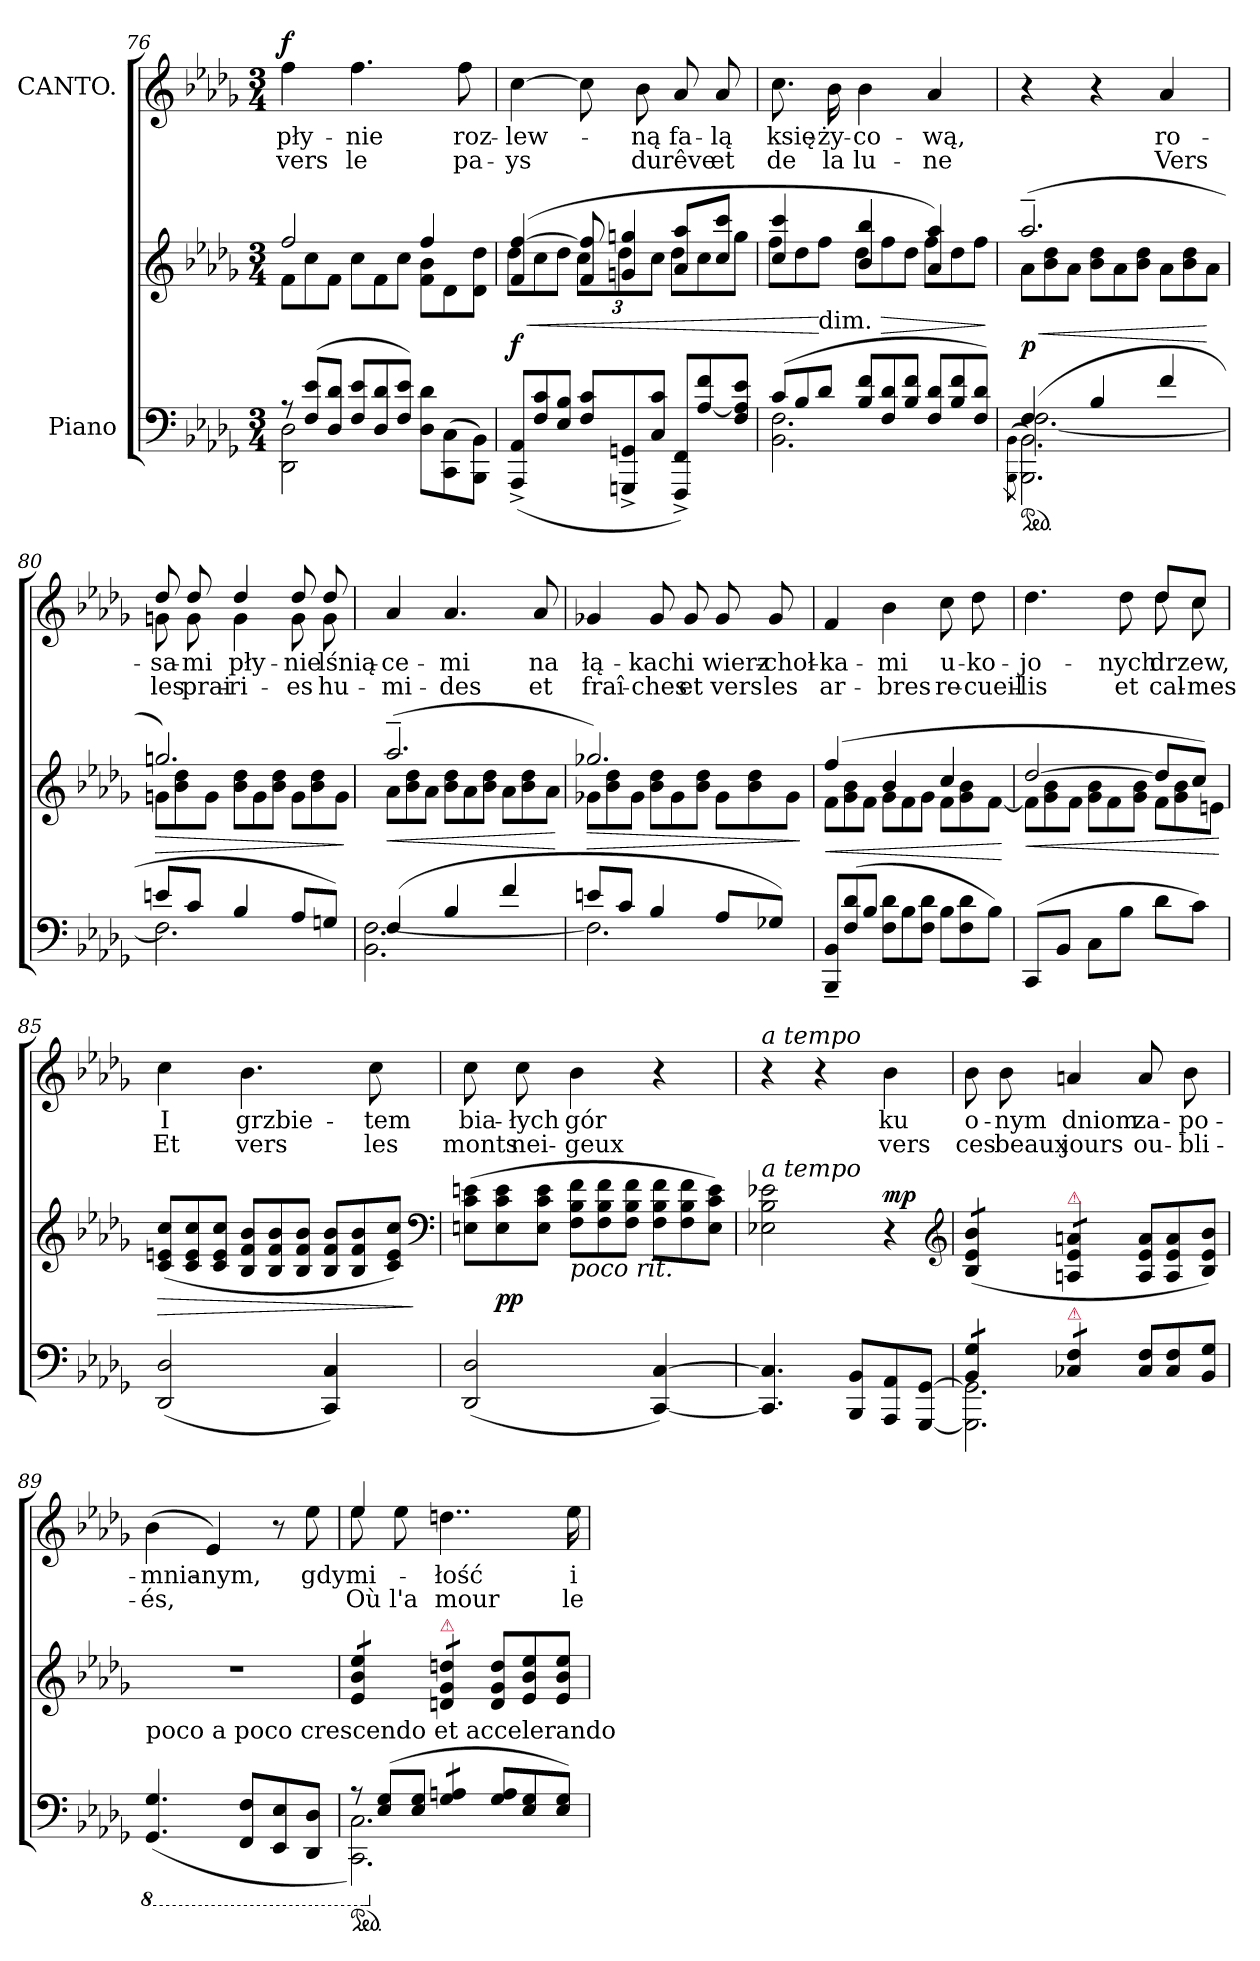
**kern	**kern	**dynam	**kern	**text	**text	**dynam
*part2	*part2	*part2	*part1	*part1	*part1	*part1
*staff3	*staff2	*staff2/3	*staff1	*staff1	*staff1	*staff1
*I"Piano	*	*	*I"CANTO.	*	*	*
*clefF4	*clefG2	*	*clefG2	*	*	*
*k[b-e-a-d-g-]	*k[b-e-a-d-g-]	*	*k[b-e-a-d-g-]	*	*	*
*M3/4	*M3/4	*	*M3/4	*	*	*
=76	=76	=76	=76	=76	=76	=76
*	*^	*	*	*	*	*
*Xtuplet	*	*Xtuplet	*	*	*	*	*
*^	*	*	*	*	*	*	*
!	!	!	!	!	!	!	!	!LO:DY:a
12r	2DD-\ 2D-\	2ff/	12f\L	.	4ff\	pły-	vers	f
(<12F/ 12e-/L	.	.	12cc\	.	.	.	.	.
12D-/ 12d-/J	.	.	12f\J	.	.	.	.	.
12F/ 12e-/L	.	.	12cc\L	.	4.ff\	-nie	le	.
12D-/ 12d-/	.	.	12f\	.	.	.	.	.
12F/ 12e-/J)	.	.	12cc\J	.	.	.	.	.
12D-\ 12d-\L	4ryy	4ff/	12f\ 12b-\L	.	.	.	.	.
(12CC\ 12C\	.	.	12d-\	.	.	.	.	.
.	.	.	.	.	8ff\	roz-	pa-	.
12BBB-\ 12BB-\J)	.	.	12d-\ 12dd-\J	.	.	.	.	.
*v	*v	*	*	*	*	*	*	*
=77	=77	=77	=77	=77	=77	=77	=77
(12AAA-^/ 12AA-^/L	(4f/ [4ff/	12dd-\L	< f	[4cc\	-lew-	-ys	.
12F/ 12c/	.	12cc\	.	.	.	.	.
12E-/ 12B-/J	.	12dd-\J	.	.	.	.	.
*	*	*tuplet	*	*	*	*	*
12F/ 12c/L	12f/ 12ff]/	12cc\L	.	8cc\]	.	.	.
12GGGn^/ 12GGn^/	6gn/ 6ggn/	12dd-\	.	.	.	.	.
.	.	.	.	8b-\	-ną	du	.
12C/ 12c/J	.	12cc\J	.	.	.	.	.
*	*	*Xtuplet	*	*	*	*	*
12FFF^/ 12FF^/L)	8a-/ 8aa-/L	12dd-\L	.	8a-/	fa-	rêve	.
[12A-/ 12f/	.	12cc\	.	.	.	.	.
.	8cc/ 8ccc/J	.	.	8a-/	-lą	et	.
12F/ 12A-]/ 12e-/J	.	12gg\J	.	.	.	.	.
=78	=78	=78	=78	=78	=78	=78	=78
*^	*	*	*	*	*	*	*
(12c/L	2.BB-\ 2.F\	4cc/ 4ccc/	12ff\L	.	8.cc\	księ-	de	.
12B-/	.	.	12dd-\	.	.	.	.	.
!	!	!	!LO:TX:c:t=dim.	!	!	!	!	!
12d-/J	.	.	12ff\J	[	.	.	.	.
.	.	.	.	.	16b-\	-ży-	la	.
12B-/ 12f/L	.	4b-/ 4bb-/	12dd-\L	.	4b-\	-co-	lu-	.
12F/ 12d-/	.	.	12ff\	>	.	.	.	.
12B-/ 12f/J	.	.	12dd-\J	.	.	.	.	.
12F/ 12d-/L	.	4a-/ 4aa-/)	12ff\L	.	4a-/	-wą,	-ne	.
12B-/ 12f/	.	.	12dd-\	.	.	.	.	.
12F/ 12d-/J)	.	.	12ff\J	.	.	.	.	.
*v	*v	*	*	*	*	*	*	*
*	*v	*v	*	*	*	*	*
.	.	]	.	.	.	.
=79	=79	=79	=79	=79	=79	=79
*^	*	*	*	*	*	*
*	*^	*	*	*	*	*	*
.	.	(8qBBB-\ 8qBB-\	.	.	.	.	.	.
*	*	*	*^	*	*	*	*	*
!LO:TX:b:t=(dolce marc.)	!	!	!	!	!	!	!	!	!
*ped	*	*	*	*	*	*	*	*	*
(4F/	[2.F\	2.BBB-\ 2.BB-\)	(2.aa-~/	12a-\L	< p	4r	.	.	.
.	.	.	.	12b-\ 12dd-\	.	.	.	.	.
.	.	.	.	12a-\J	.	.	.	.	.
4B-/	.	.	.	12b-\ 12dd-\L	.	4r	.	.	.
.	.	.	.	12a-\	.	.	.	.	.
.	.	.	.	12b-\ 12dd-\J	.	.	.	.	.
4f/	.	.	.	12a-\L	.	4a-/	ro-	Vers	.
.	.	.	.	12b-\ 12dd-\	.	.	.	.	.
.	.	.	.	12a-\J	[	.	.	.	.
*	*v	*v	*	*	*	*	*	*	*
=80	=80	=80	=80	=80	=80	=80	=80	=80
*	*	*	*	*	*^	*	*	*
8en/L	2.F\]	2.ggn/)	12gn\L	>	8gn\	8dd-!/	-sa-	les	.
.	.	.	12b-\ 12dd-\	.	.	.	.	.	.
8c/J	.	.	.	.	8g\	8dd-!/	-mi	prai-	.
.	.	.	12g\J	.	.	.	.	.	.
4B-/	.	.	12b-\ 12dd-\L	.	4g\	4dd-!/	pły-	-ri-	.
.	.	.	12g\	.	.	.	.	.	.
.	.	.	12b-\ 12dd-\J	.	.	.	.	.	.
8A-/L	.	.	12g\L	.	8g\	8dd-!/	-nie	-es	.
.	.	.	12b-\ 12dd-\	.	.	.	.	.	.
8Gn/J)	.	.	.	.	8g\	8dd-!/	lśnią-	hu-	.
.	.	.	12g\J	.	.	.	.	.	.
*v	*v	*	*	*	*v	*v	*	*	*
*	*v	*v	*	*	*	*	*
.	.	]	.	.	.	.
=81	=81	=81	=81	=81	=81	=81
*^	*^	*	*	*	*	*
(4F/	2.BB-\ [2.F\	(2.aa-~/	12a-\L	<	4a-/	-ce-	-mi-	.
.	.	.	12b-\ 12dd-\	.	.	.	.	.
.	.	.	12a-\J	.	.	.	.	.
4B-/	.	.	12b-\ 12dd-\L	.	4.a-/	-mi	-des	.
.	.	.	12a-\	.	.	.	.	.
.	.	.	12b-\ 12dd-\J	.	.	.	.	.
4f/	.	.	12a-\L	.	.	.	.	.
.	.	.	12b-\ 12dd-\	.	.	.	.	.
.	.	.	.	.	8a-/	na	et	.
.	.	.	12a-\J	.	.	.	.	.
*v	*v	*	*	*	*	*	*	*
*	*v	*v	*	*	*	*	*
.	.	[	.	.	.	.
=82	=82	=82	=82	=82	=82	=82
*^	*^	*	*	*	*	*
8en/L	2.F\]	2.gg-X/)	12g-X\L	>	4g-X/	łą-	fraî-	.
.	.	.	12b-\ 12dd-\	.	.	.	.	.
8c/J	.	.	.	.	.	.	.	.
.	.	.	12g-\J	.	.	.	.	.
4B-/	.	.	12b-\ 12dd-\L	.	8g-/	-kach	-ches	.
.	.	.	12g-\	.	.	.	.	.
.	.	.	.	.	8g-/	i	et	.
.	.	.	12b-\ 12dd-\J	.	.	.	.	.
8A-/L	.	.	12g-\L	.	8g-/	wierz-	vers	.
.	.	.	12b-\ 12dd-\	.	.	.	.	.
8G-X/J)	.	.	.	.	8g-/	-choł-	les	.
.	.	.	12g-\J	.	.	.	.	.
*v	*v	*	*	*	*	*	*	*
*	*v	*v	*	*	*	*	*
.	.	]	.	.	.	.
=83	=83	=83	=83	=83	=83	=83
*	*^	*	*	*	*	*
12BBB-~/ 12BB-~/L	(4ff/	12f\L	<	4f/	-ka-	ar-	.
(12F/ 12d-/	.	12g-\ 12b-\	.	.	.	.	.
12B-/J	.	12f\J	.	.	.	.	.
12F\ 12d-\L	4b-/	12g-\L	.	4b-\	-mi	-bres	.
12B-\	.	12f\	.	.	.	.	.
12F\ 12d-\J	.	12g-\J	.	.	.	.	.
12B-\L	4cc/	12f\L	.	8cc\	u-	re-	.
12F\ 12d-\	.	12g-\ 12b-\	.	.	.	.	.
.	.	.	.	8dd-\	-ko-	-cueil-	.
12B-\J)	.	[12f\J	.	.	.	.	.
*	*v	*v	*	*	*	*	*
.	.	[	.	.	.	.
=84	=84	=84	=84	=84	=84	=84
*	*^	*	*	*	*	*
!	!	!	!LO:HP:b	!	!	!	!
*	*	*	*	*^	*	*	*
!	!	!	!LO:DY:n=1:b	!	!	!	!	!
(8CC/L	[2dd-/	12f\L]	< mf mf	4.dd-\	4.ryy	-jo-	-lis	.
.	.	12g-\ 12b-\	.	.	.	.	.	.
8BB-/J	.	.	.	.	.	.	.	.
.	.	12f\J	.	.	.	.	.	.
8C\L	.	12g-\ 12b-\L	.	.	.	.	.	.
.	.	12f\	.	.	.	.	.	.
8B-\J	.	.	.	8dd-\	8ryy	-nych	et	.
.	.	12g-\ 12b-\J	.	.	.	.	.	.
8d-\L	8dd-/L]	12f\L	.	8dd-/L	8dd-\	drzew,	cal-	.
.	.	12g-\ 12b-\	.	.	.	.	.	.
8c\J)	8cc/J)	.	.	8cc/J	8cc\	.	-mes	.
.	.	12en\J	.	.	.	.	.	.
*	*v	*v	*	*	*	*	*	*
*	*	*	*v	*v	*	*	*
.	.	[	.	.	.	.
=85	=85	=85	=85	=85	=85	=85
(>2DD-/ 2D-/	(>12c/ 12en/ 12cc/L	>	4cc\	I	Et	.
.	12c/ 12e/ 12cc/	.	.	.	.	.
.	12c/ 12e/ 12cc/J	.	.	.	.	.
.	12B-/ 12f/ 12b-/L	.	4.b-\	grzbie-	vers	.
.	12B-/ 12f/ 12b-/	.	.	.	.	.
.	12B-/ 12f/ 12b-/J	.	.	.	.	.
4CC/ 4C/)	12B-/ 12f/ 12b-/L	.	.	.	.	.
.	12B-/ 12f/ 12b-/	.	.	.	.	.
.	.	.	8cc\	-tem	les	.
.	12c/ 12e/ 12cc/J)	.	.	.	.	.
*	*clefF4	*	*	*	*	*
.	.	]	.	.	.	.
=86	=86	=86	=86	=86	=86	=86
(>2DD-/ 2D-/	(12En\ 12c\ 12en\L	.	8cc\	bia-	monts	.
.	12E\ 12c\ 12e\	pp	.	.	.	.
.	.	.	8cc\	-łych	nei-	.
.	12E\ 12c\ 12e\J	.	.	.	.	.
!	!LO:TX:b:i:t=poco rit.	!	!	!	!	!
.	12F\ 12B-\ 12f\L	.	4b-\	gór	-geux	.
.	12F\ 12B-\ 12f\	.	.	.	.	.
.	12F\ 12B-\ 12f\J	.	.	.	.	.
[4CC/ [4C/)	12F\ 12B-\ 12f\L	.	4r	.	.	.
.	12F\ 12B-\ 12f\	.	.	.	.	.
.	12E\ 12c\ 12e\J)	.	.	.	.	.
=87	=87	=87	=87	=87	=87	=87
!	!	!	!LO:TX:a:i:t=a tempo	!	!	!
!	!LO:TX:a:i:t=a tempo	!	!	!	!	!
4.CC]/ 4.C]/	2E-X\ 2B-\ 2e-X\	.	4r	.	.	.
.	.	.	4r	.	.	.
8BBB-/ 8BB-/L	.	.	.	.	.	.
!	!	!LO:DY:a	!	!	!	!
8AAA-/ 8AA-/	4r	mp	4b-\	ku	vers	.
[8GGG-/ [8GG-/J	.	.	.	.	.	.
*	*clefG2	*	*	*	*	*
=88	=88	=88	=88	=88	=88	=88
*^	*	*	*	*	*	*
!	!	!LO:TX:a:color=crimson:t=⚠	!	!	!	!	!
!LO:TX:b:i:t=loco	!	!	!	!	!	!	!
!LO:TX:a:color=crimson:t=⚠	!	!	!	!	!	!	!
*tremolo	*	*	*	*	*	*	*
*	*	*tremolo	*	*	*	*	*
(8BB-/ 8G-/L	2.GGG-]\ 2.GG-]\	(>8B-/ 8e-/ 8b-/L	.	8b-\	o-	ces	.
(8BB-/ 8G-/J	.	8B-/ 8e-/ 8b-/J	.	8b-\	-nym	beaux	.
!	!	!LO:TX:a:color=crimson:t=⚠	!	!	!	!	!
!LO:TX:a:color=crimson:t=⚠	!	!	!	!	!	!	!
8C-X/ 8F/L	.	8An/ 8e-/ 8an/L	.	4an/	dniom	jours	.
8C-X/ 8F/J	.	8An/ 8e-/ 8an/J	.	.	.	.	.
*	*	*Xtremolo	*	*	*	*	*
*Xtremolo	*	*	*	*	*	*	*
12C-/ 12F/L	.	12A/ 12e-/ 12a/L	.	8a/	za-	ou-	.
12C-/ 12F/	.	12A/ 12e-/ 12a/	.	.	.	.	.
.	.	.	.	8b-\	-po-	-bli-	.
12BB-/ 12G-/J)	.	12B-/ 12e-/ 12b-/J)	.	.	.	.	.
*v	*v	*	*	*	*	*	*
=89	=89	=89	=89	=89	=89	=89
*8ba	*	*	*	*	*	*
!	!LO:TX:c:t=poco a poco crescendo et accelerando	!	!	!	!	!
(4.GGG-/ 4.GG-/	2.r	.	(<4b-\	-mnia-	-és,	.
.	.	.	4e-/)	-nym,	.	.
8FFF/ 8FF/L	.	.	.	.	.	.
8EEE-/ 8EE-/	.	.	8r	.	.	.
8DDD-/ 8DD-/J	.	.	8ee-\	gdy	.	.
=90	=90	=90	=90	=90	=90	=90
*^	*	*	*^	*	*	*
!	!	!LO:TX:a:color=crimson:t=⚠	!	!	!	!	!	!
!LO:TX:b:i:t=loco	!	!	!	!	!	!	!	!
*ped	*	*	*	*	*	*	*	*
*	*	*tremolo	*	*	*	*	*	*
12r	2.CCC\ 2.CC\)	8e-/ 8b-/ 8ee-/L	.	4ee-/	8ee-\	mi-	Où	.
*X8ba	*	*	*	*	*	*	*	*
(12E-/ 12G-/L	.	.	.	.	.	.	.	.
.	.	8e-/ 8b-/ 8ee-/J	.	.	8ee-\	.	l'a	.
12E-/ 12G-/J	.	.	.	.	.	.	.	.
!	!	!LO:TX:a:color=crimson:t=⚠	!	!	!	!	!	!
!LO:TX:a:color=crimson:t=⚠	!	!	!	!	!	!	!	!
*tremolo	*	*	*	*	*	*	*	*
8G-/ 8An/L	.	8dn/ 8g-/ 8ddn/L	.	4..ddn\	4.ryy	-łość	mour	.
8G-/ 8An/J	.	8dn/ 8g-/ 8ddn/J	.	.	.	.	.	.
*	*	*Xtremolo	*	*	*	*	*	*
*Xtremolo	*	*	*	*	*	*	*	*
12G-/ 12A/L	.	12d/ 12g-/ 12dd/L	.	.	.	.	.	.
12E-/ 12G-/	.	12e-/ 12b-/ 12ee-/	.	.	.	.	.	.
.	.	.	.	.	8ryy	.	.	.
12E-/ 12G-/J)	.	12e-/ 12b-/ 12ee-/J	.	.	.	.	.	.
.	.	.	.	16ee-\	.	i	le	.
*v	*v	*	*	*v	*v	*	*	*
=	=	=	=	=	=	=
*-	*-	*-	*-	*-	*-	*-
